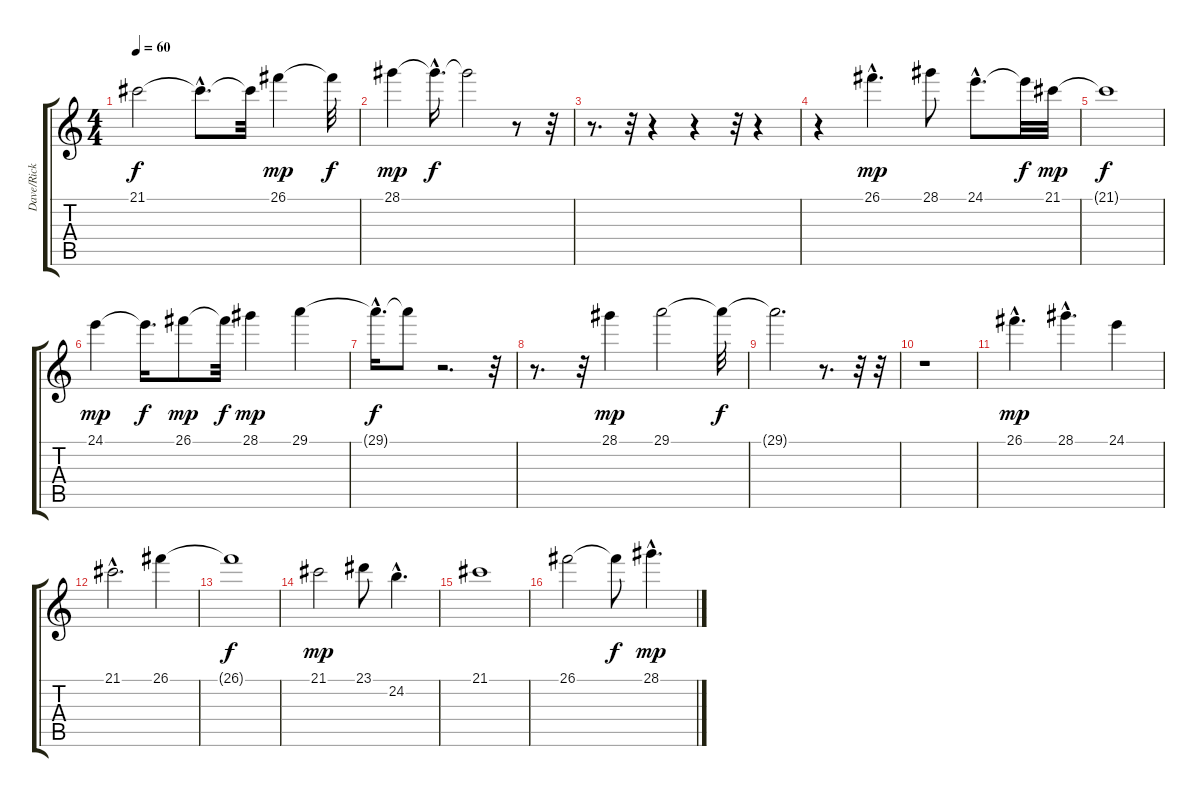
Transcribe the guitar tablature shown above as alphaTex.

\track ("Dave/Rick" "Dave/Rick") {instrument synthstrings1}
\staff {score tabs}
\tuning (E4 B3 G3 D3 A2 E2) {hide}
\ts (4 4)
\tempo 60
\clef g2
\ks c
21.1{t}.2{dy f} 21.1{hac t}.8{d} 21.1{t}.32 26.1.4{dy mp balance 3} 26.1{t}.32{dy f} |
28.1.4{dy mp} 28.1{hac t}.16{d dy f} 28.1{t}.2{balance 8} r.8 r.32 |
r.8{d} r.32 r.4{balance 14} r.4 r.32 r.4{balance 3} |
r.4 26.1{hac}.4{d dy mp} 28.1.8 24.1{hac}.8{d} 24.1{t}.32{dy f} 21.1.32{dy mp} |
21.1{t}.1{dy f} |
24.1.4{dy mp} 24.1{t}.16{d dy f} 26.1.8{dy mp} 26.1{t}.32{dy f} 28.1.4{dy mp} 29.1.4{balance 12} |
29.1{hac t}.16{d dy f} 29.1{t}.8 r.2{d balance 2} r.32 |
r.8{d} r.32 28.1.4{dy mp balance 14} 29.1.2 29.1{t}.32{dy f} |
29.1{t}.2{d volume 10} r.8{d} r.32 r.32{volume 13} |
r.1 |
26.1{hac}.4{d dy mp} 28.1{hac}.4{d volume 12} 24.1.4{volume 14} |
21.1{hac}.2{d volume 14} 26.1.4 |
26.1{t}.1{dy f} |
21.1.2{dy mp balance 6} 23.1.8 24.2{hac}.4{d} |
21.1.1 |
26.1.2 26.1{t}.8{dy f} 28.1{hac}.4{d dy mp}
